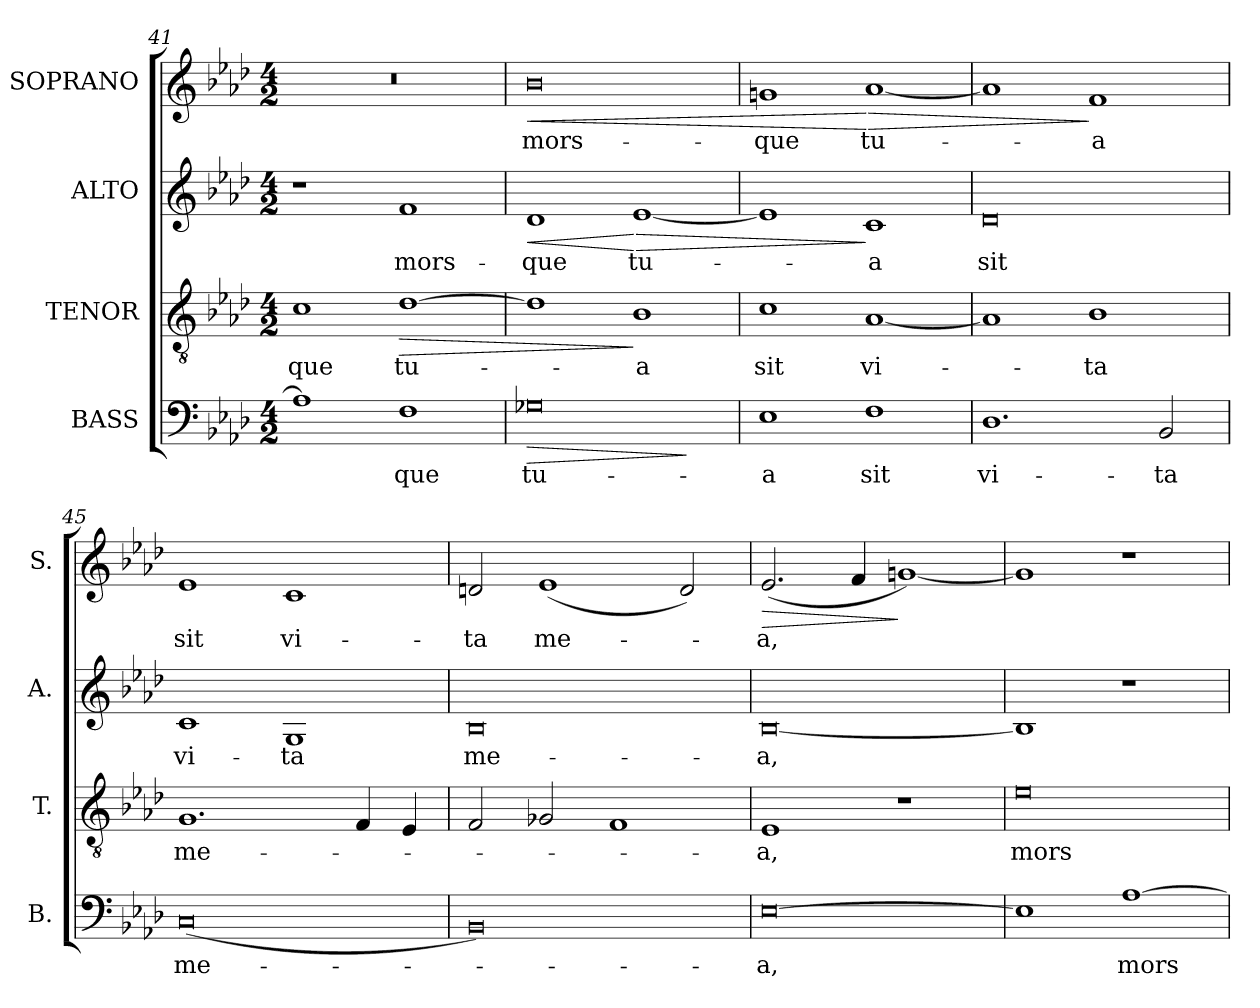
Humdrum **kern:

**kern	**text	**dynam	**kern	**text	**dynam	**kern	**text	**dynam	**kern	**text	**dynam
*part4	*part4	*part4	*part3	*part3	*part3	*part2	*part2	*part2	*part1	*part1	*part1
*staff4	*staff4	*staff4	*staff3	*staff3	*staff3	*staff2	*staff2	*staff2	*staff1	*staff1	*staff1
*I"BASS	*	*	*I"TENOR	*	*	*I"ALTO	*	*	*I"SOPRANO	*	*
*I'B.	*	*	*I'T.	*	*	*I'A.	*	*	*I'S.	*	*
*clefF4	*	*	*clefGv2	*	*	*clefG2	*	*	*clefG2	*	*
*	*	*	*ITrd7c12	*	*	*	*	*	*	*	*
*k[b-e-a-d-]	*	*	*k[b-e-a-d-]	*	*	*k[b-e-a-d-]	*	*	*k[b-e-a-d-]	*	*
*A-:	*	*	*A-:	*	*	*A-:	*	*	*A-:	*	*
*M4/2	*	*	*M4/2	*	*	*M4/2	*	*	*M4/2	*	*
=41	=41	=41	=41	=41	=41	=41	=41	=41	=41	=41	=41
!	!	!	!	!LO:LY:b:color=#000000	!	!	!	!	!LO:N:vis=1	!	!
1A-i]	.	.	1Ci	-que	.	1r	.	.	0r	.	.
!	!LO:LY:b:color=#000000	!	!	!	!	!	!	!	!	!	!
!	!	!	!	!LO:LY:b:color=#000000	!LO:HP:b	!	!	!	!	!	!
!	!	!	!	!	!	!	!LO:LY:b:color=#000000	!	!	!	!
1Fi	-que	.	[1D-i	tu-	>	1fi	mors-	.	.	.	.
=42	=42	=42	=42	=42	=42	=42	=42	=42	=42	=42	=42
!	!LO:LY:b:color=#000000	!LO:HP:b	!	!	!	!	!	!	!	!	!
!	!	!	!	!	!	!	!LO:LY:b:color=#000000	!LO:HP:b	!	!	!
!	!	!	!	!	!	!	!	!	!	!LO:LY:b:color=#000000	!LO:HP:b
0G-Xi	tu-	>	1D-i]	.	.	1d-i	-que	<	0b-i	mors-	<
!	!	!	!	!LO:LY:b:color=#000000	!	!	!	!	!	!	!
!	!	!	!	!	!	!	!LO:LY:b:color=#000000	!LO:HP:n=1:b	!	!	!
.	.	.	1BB-i	-a	]	[1e-i	tu-	[ >	.	.	.
.	.	]	.	.	.	.	.	.	.	.	.
=43	=43	=43	=43	=43	=43	=43	=43	=43	=43	=43	=43
!	!LO:LY:b:color=#000000	!	!	!	!	!	!	!	!	!	!
!	!	!	!	!LO:LY:b:color=#000000	!	!	!	!	!	!	!
!	!	!	!	!	!	!	!	!	!	!LO:LY:b:color=#000000	!
1E-i	-a	.	1Ci	sit	.	1e-i]	.	.	1gni	-que	.
!	!LO:LY:b:color=#000000	!	!	!	!	!	!	!	!	!	!
!	!	!	!	!LO:LY:b:color=#000000	!	!	!	!	!	!	!
!	!	!	!	!	!	!	!LO:LY:b:color=#000000	!	!	!	!
!	!	!	!	!	!	!	!	!	!	!LO:LY:b:color=#000000	!LO:HP:n=1:b
1Fi	sit	.	[1AA-i	vi-	.	1ci	-a	]	[1a-i	tu-	[ >
=44	=44	=44	=44	=44	=44	=44	=44	=44	=44	=44	=44
!	!LO:LY:b:color=#000000	!	!	!	!	!	!	!	!	!	!
!	!	!	!	!	!	!	!LO:LY:b:color=#000000	!	!	!	!
1.D-i	vi-	.	1AA-i]	.	.	0d-i	sit	.	1a-i]	.	.
!	!	!	!	!LO:LY:b:color=#000000	!	!	!	!	!	!	!
!	!	!	!	!	!	!	!	!	!	!LO:LY:b:color=#000000	!
.	.	.	1BB-i	-ta	.	.	.	.	1fi	-a	]
!	!LO:LY:b:color=#000000	!	!	!	!	!	!	!	!	!	!
2BB-i/	-ta	.	.	.	.	.	.	.	.	.	.
=45	=45	=45	=45	=45	=45	=45	=45	=45	=45	=45	=45
!	!LO:LY:b:color=#000000	!	!	!	!	!	!	!	!	!	!
!	!	!	!	!LO:LY:b:color=#000000	!	!	!	!	!	!	!
!	!	!	!	!	!	!	!LO:LY:b:color=#000000	!	!	!	!
!	!	!	!	!	!	!	!	!	!	!LO:LY:b:color=#000000	!
(0Ci	me-	.	1.GGi	me-	.	1ci	vi-	.	1e-i	sit	.
!	!	!	!	!	!	!	!LO:LY:b:color=#000000	!	!	!	!
!	!	!	!	!	!	!	!	!	!	!LO:LY:b:color=#000000	!
.	.	.	.	.	.	1Gi	-ta	.	1ci	vi-	.
.	.	.	4FFi/	.	.	.	.	.	.	.	.
.	.	.	4EE-i/	.	.	.	.	.	.	.	.
!!LO:LB:g=z
=46	=46	=46	=46	=46	=46	=46	=46	=46	=46	=46	=46
!	!	!	!	!	!	!	!LO:LY:b:color=#000000	!	!	!	!
!	!	!	!	!	!	!	!	!	!	!LO:LY:b:color=#000000	!
0BB-i)	.	.	2FFi/	.	.	0B-i	me-	.	2dni/	-ta	.
!	!	!	!	!	!	!	!	!	!	!LO:LY:b:color=#000000	!
.	.	.	2GG-Xi/	.	.	.	.	.	(1e-i	me-	.
.	.	.	1FFi	.	.	.	.	.	.	.	.
.	.	.	.	.	.	.	.	.	2di/)	.	.
=47	=47	=47	=47	=47	=47	=47	=47	=47	=47	=47	=47
!	!LO:LY:b:color=#000000	!	!	!	!	!	!	!	!	!	!
!	!	!	!	!LO:LY:b:color=#000000	!	!	!	!	!	!	!
!	!	!	!	!	!	!	!LO:LY:b:color=#000000	!	!	!	!
!	!	!	!	!	!	!	!	!	!	!LO:LY:b:color=#000000	!LO:HP:b
[0E-i	-a,	.	1EE-i	-a,	.	[0B-i	-a,	.	(2.e-i/	-a,	>
.	.	.	.	.	.	.	.	.	4fi/	.	.
.	.	.	1r	.	.	.	.	.	[1gni)	.	]
=48	=48	=48	=48	=48	=48	=48	=48	=48	=48	=48	=48
!	!	!	!	!LO:LY:b:color=#000000	!	!	!	!	!	!	!
1E-i]	.	.	0E-i	mors-	.	1B-i]	.	.	1gi]	.	.
!	!LO:LY:b:color=#000000	!	!	!	!	!	!	!	!	!	!
[1A-i	mors-	.	.	.	.	1r	.	.	1r	.	.
=	=	=	=	=	=	=	=	=	=	=	=
*-	*-	*-	*-	*-	*-	*-	*-	*-	*-	*-	*-
